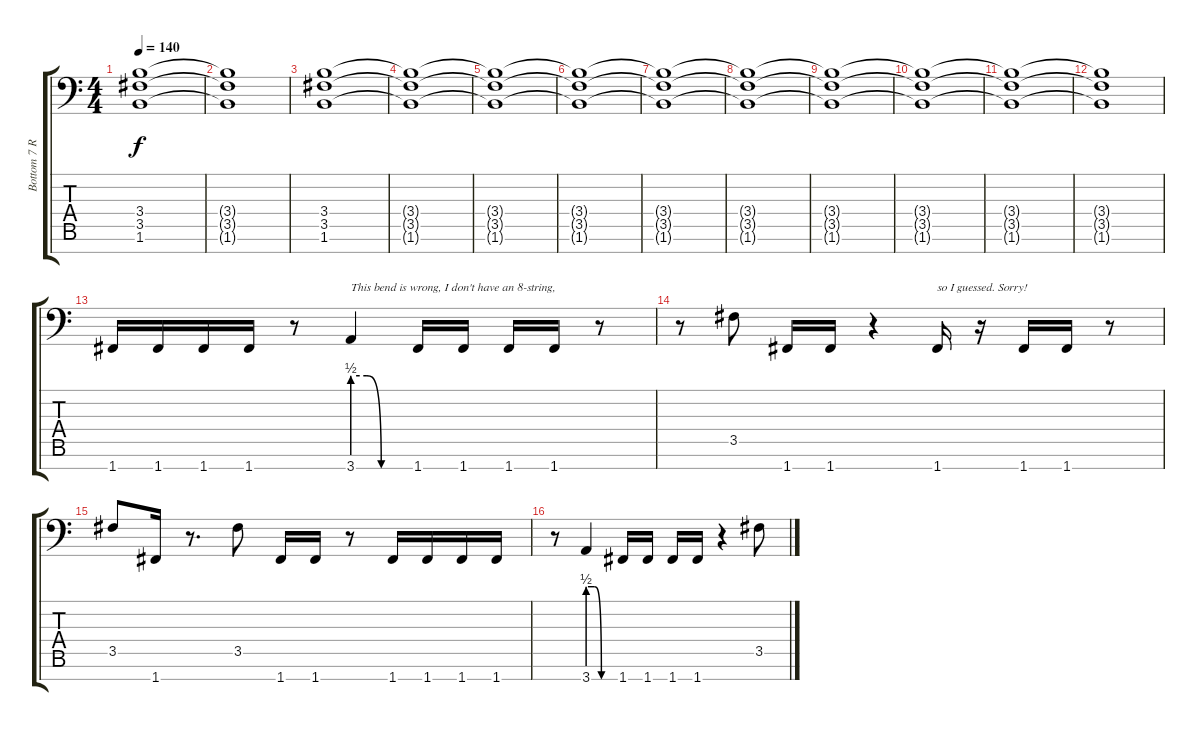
\track ("Bottom 7 Right Channel" "Bottom 7 R") {instrument distortionguitar}
\staff {score tabs}
\tuning (Bb3 Gb3 Db3 Ab2 Eb2 Bb1 F1) {hide}
\ts (4 4)
\tempo 140
\clef f4
\ks c
(3.4 3.5 1.6).1{dy f} |
(3.4{t} 3.5{t} 1.6{t}).1 |
(3.4 3.5 1.6).1 |
(3.4{t} 3.5{t} 1.6{t}).1 |
(3.4{t} 3.5{t} 1.6{t}).1{volume 7} |
(3.4{t} 3.5{t} 1.6{t}).1 |
(3.4{t} 3.5{t} 1.6{t}).1 |
(3.4{t} 3.5{t} 1.6{t}).1 |
(3.4{t} 3.5{t} 1.6{t}).1{volume 4} |
(3.4{t} 3.5{t} 1.6{t}).1 |
(3.4{t} 3.5{t} 1.6{t}).1 |
(3.4{t} 3.5{t} 1.6{t}).1 |
1.7.16{volume 13} 1.7.16 1.7.16 1.7.16 r.8 3.7{be (custom 0 2 15 2 30 0 60 0)}.4{txt "This bend is wrong, I don't have an 8-string,"} 1.7.16 1.7.16 1.7.16 1.7.16 r.8 |
r.8 3.5.8 1.7.16 1.7.16 r.4 1.7.16{txt "so I guessed. Sorry!"} r.16 1.7.16 1.7.16 r.8 |
3.5.8 1.7.16 r.8{d} 3.5.8 1.7.16 1.7.16 r.8 1.7.16 1.7.16 1.7.16 1.7.16 |
r.8 3.7{be (custom 0 2 15 2 30 0 60 0)}.4 1.7.16 1.7.16 1.7.16 1.7.16 r.4 3.5.8
